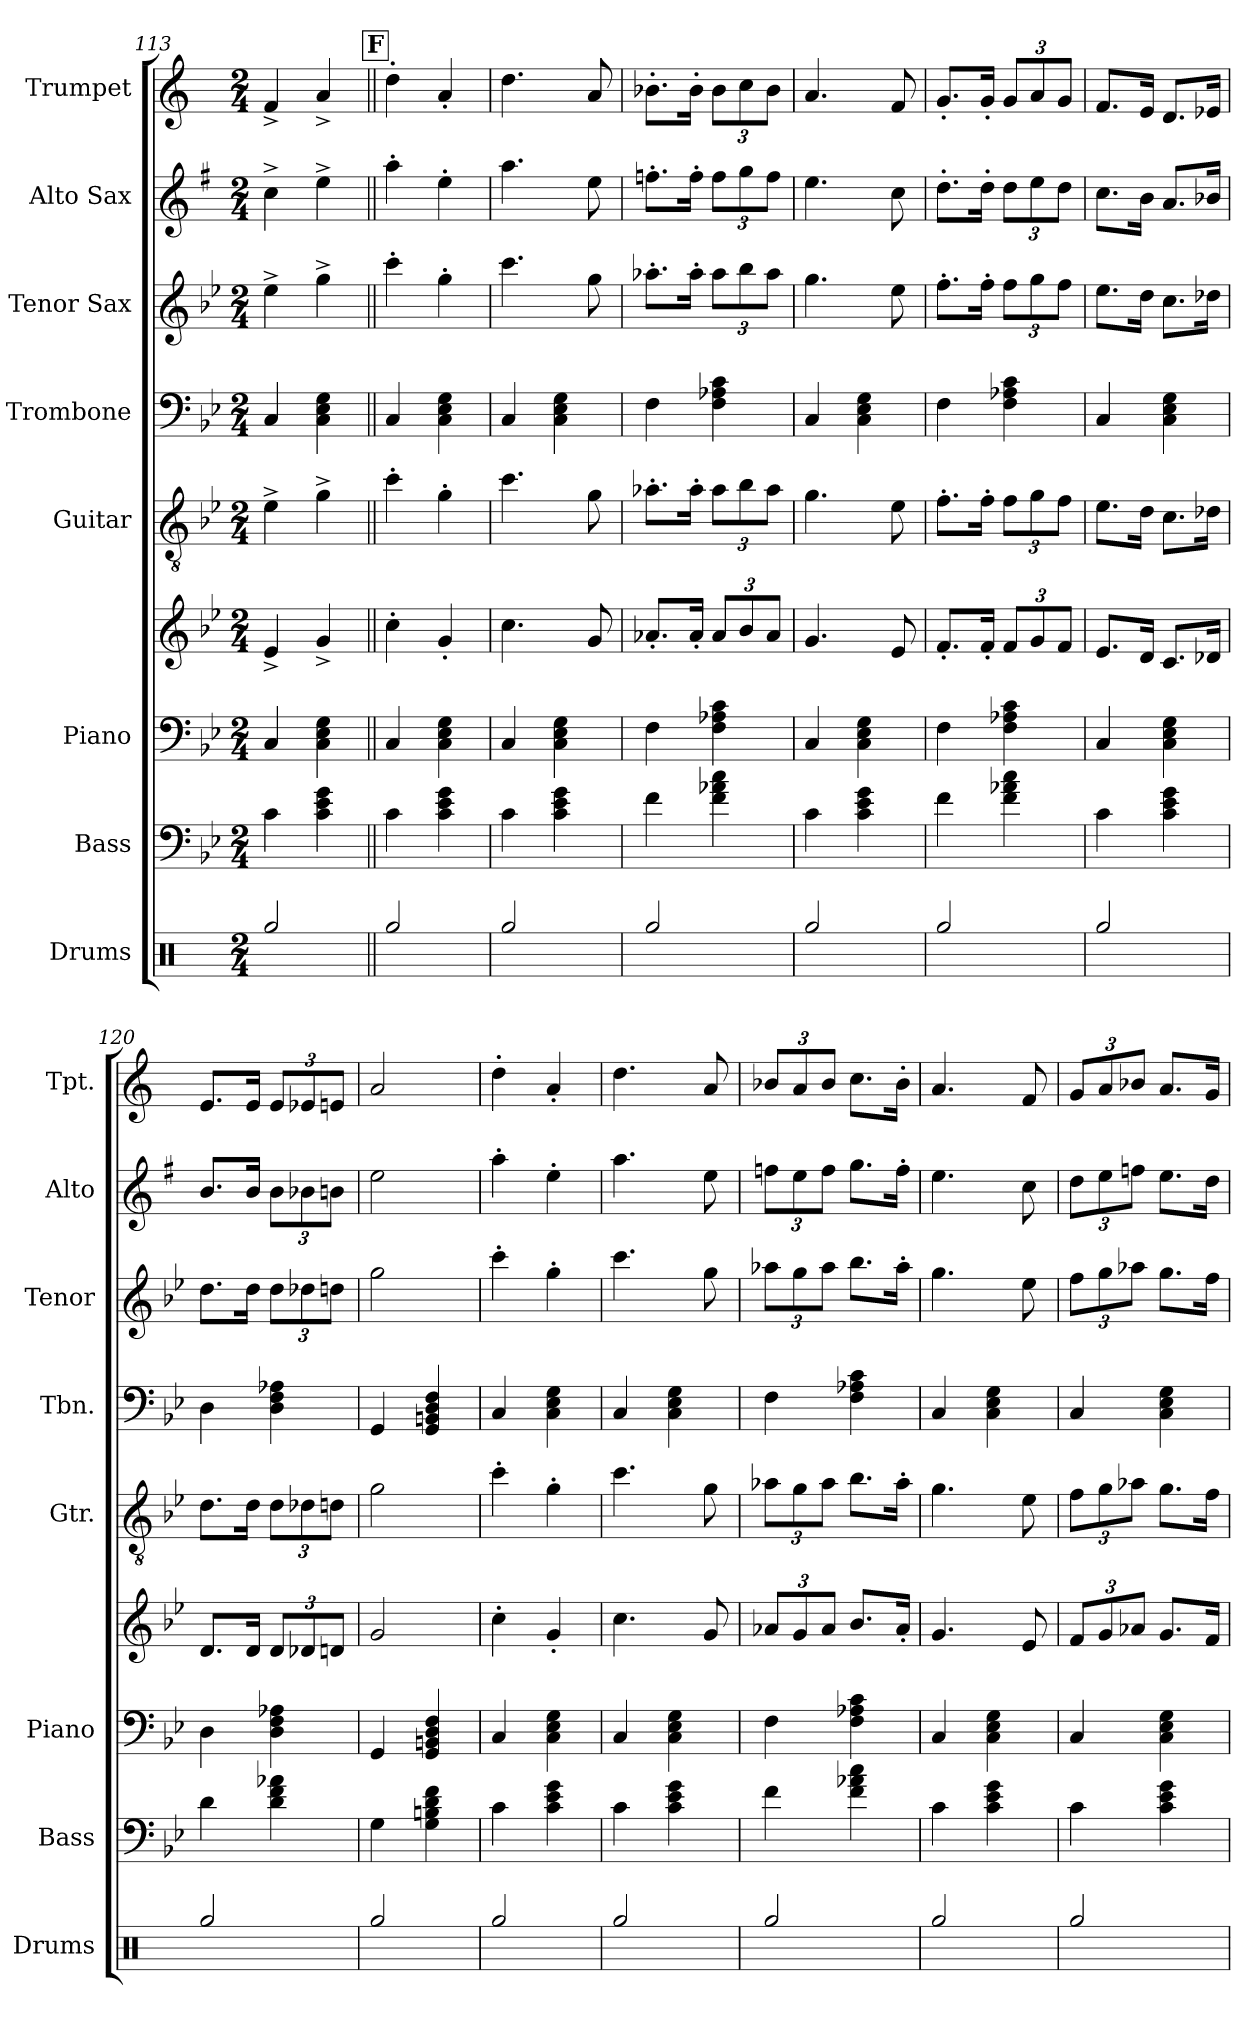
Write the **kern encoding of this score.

**kern	**kern	**kern	**kern	**kern	**kern	**kern	**kern	**kern
*part8	*part7	*part6	*part6	*part5	*part4	*part3	*part2	*part1
*staff9	*staff8	*staff7	*staff6	*staff5	*staff4	*staff3	*staff2	*staff1
*I"Drums	*I"Bass	*I"Piano	*	*I"Guitar	*I"Trombone	*I"Tenor Sax	*I"Alto Sax	*I"Trumpet
*I'Drums	*I'Bass	*I'Piano	*	*I'Gtr.	*I'Tbn.	*I'Tenor	*I'Alto	*I'Tpt.
*clefX	*clefF4	*clefF4	*clefG2	*clefGv2	*clefF4	*clefG2	*clefG2	*clefG2
*	*ITrd7c12	*	*	*	*	*ITrd8c14	*ITrd5c9	*ITrd1c2
*k[]	*k[b-e-]	*k[b-e-]	*k[b-e-]	*k[b-e-]	*k[b-e-]	*k[b-e-]	*k[b-e-]	*k[b-e-]
*M2/4	*M2/4	*M2/4	*M2/4	*M2/4	*M2/4	*M2/4	*M2/4	*M2/4
=113	=113	=113	=113	=113	=113	=113	=113	=113
2Rgg/	4C\	4C/	4e-^/	4e-^\	4C/	4e-^\	4e-^\	4e-^/
.	4C\ 4E-\ 4G\	4C\ 4E-\ 4G\	4g^/	4g^\	4C\ 4E-\ 4G\	4g^\	4g^\	4g^/
!!LO:REH:place=s1:a:fs=14:t=F
=114||	=114||	=114||	=114||	=114||	=114||	=114||	=114||	=114||
2Rgg/	4C\	4C/	4cc'\	4cc'\	4C/	4cc'\	4cc'\	4cc'\
.	4C\ 4E-\ 4G\	4C\ 4E-\ 4G\	4g'/	4g'\	4C\ 4E-\ 4G\	4g'\	4g'\	4g'/
=115	=115	=115	=115	=115	=115	=115	=115	=115
2Rgg/	4C\	4C/	4.cc\	4.cc\	4C/	4.cc\	4.cc\	4.cc\
.	4C\ 4E-\ 4G\	4C\ 4E-\ 4G\	.	.	4C\ 4E-\ 4G\	.	.	.
.	.	.	8g/	8g\	.	8g\	8g\	8g/
=116	=116	=116	=116	=116	=116	=116	=116	=116
2Rgg/	4F\	4F\	8.a-X'/L	8.a-X'\L	4F\	8.a-X'\L	8.a-X'\L	8.a-X'\L
.	.	.	16a-'/Jk	16a-'\Jk	.	16a-'\Jk	16a-'\Jk	16a-'\Jk
*	*	*	*Xbrackettup	*Xbrackettup	*	*Xbrackettup	*Xbrackettup	*Xbrackettup
.	4F\ 4A-X\ 4c\	4F\ 4A-X\ 4c\	12a-/L	12a-\L	4F\ 4A-X\ 4c\	12a-\L	12a-\L	12a-\L
.	.	.	12b-/	12b-\	.	12b-\	12b-\	12b-\
.	.	.	12a-/J	12a-\J	.	12a-\J	12a-\J	12a-\J
=117	=117	=117	=117	=117	=117	=117	=117	=117
2Rgg/	4C\	4C/	4.g/	4.g\	4C/	4.g\	4.g\	4.g/
.	4C\ 4E-\ 4G\	4C\ 4E-\ 4G\	.	.	4C\ 4E-\ 4G\	.	.	.
.	.	.	8e-/	8e-\	.	8e-\	8e-\	8e-/
=118	=118	=118	=118	=118	=118	=118	=118	=118
2Rgg/	4F\	4F\	8.f'/L	8.f'\L	4F\	8.f'\L	8.f'\L	8.f'/L
.	.	.	16f'/Jk	16f'\Jk	.	16f'\Jk	16f'\Jk	16f'/Jk
.	4F\ 4A-X\ 4c\	4F\ 4A-X\ 4c\	12f/L	12f\L	4F\ 4A-X\ 4c\	12f\L	12f\L	12f/L
.	.	.	12g/	12g\	.	12g\	12g\	12g/
.	.	.	12f/J	12f\J	.	12f\J	12f\J	12f/J
!!LO:PB:g=z
=119	=119	=119	=119	=119	=119	=119	=119	=119
2Rgg/	4C\	4C/	8.e-/L	8.e-\L	4C/	8.e-\L	8.e-\L	8.e-/L
.	.	.	16d/Jk	16d\Jk	.	16d\Jk	16d\Jk	16d/Jk
.	4C\ 4E-\ 4G\	4C\ 4E-\ 4G\	8.c/L	8.c\L	4C\ 4E-\ 4G\	8.c\L	8.c/L	8.c/L
.	.	.	16d-X/Jk	16d-X\Jk	.	16d-X\Jk	16d-X/Jk	16d-X/Jk
=120	=120	=120	=120	=120	=120	=120	=120	=120
2Rgg/	4D\	4D\	8.d/L	8.d\L	4D\	8.d\L	8.d/L	8.d/L
.	.	.	16d/Jk	16d\Jk	.	16d\Jk	16d/Jk	16d/Jk
.	4D\ 4F\ 4A-X\	4D\ 4F\ 4A-X\	12d/L	12d\L	4D\ 4F\ 4A-X\	12d\L	12d\L	12d/L
.	.	.	12d-X/	12d-X\	.	12d-X\	12d-X\	12d-X/
.	.	.	12dn/J	12dn\J	.	12dn\J	12dn\J	12dn/J
=121	=121	=121	=121	=121	=121	=121	=121	=121
2Rgg/	4GG\	4GG/	2g/	2g\	4GG/	2g\	2g\	2g/
.	4GG\ 4BBn\ 4D\ 4F\	4GG/ 4BBn/ 4D/ 4F/	.	.	4GG/ 4BBn/ 4D/ 4F/	.	.	.
=122	=122	=122	=122	=122	=122	=122	=122	=122
2Rgg/	4C\	4C/	4cc'\	4cc'\	4C/	4cc'\	4cc'\	4cc'\
.	4C\ 4E-\ 4G\	4C\ 4E-\ 4G\	4g'/	4g'\	4C\ 4E-\ 4G\	4g'\	4g'\	4g'/
=123	=123	=123	=123	=123	=123	=123	=123	=123
2Rgg/	4C\	4C/	4.cc\	4.cc\	4C/	4.cc\	4.cc\	4.cc\
.	4C\ 4E-\ 4G\	4C\ 4E-\ 4G\	.	.	4C\ 4E-\ 4G\	.	.	.
.	.	.	8g/	8g\	.	8g\	8g\	8g/
=124	=124	=124	=124	=124	=124	=124	=124	=124
2Rgg/	4F\	4F\	12a-X/L	12a-X\L	4F\	12a-X\L	12a-X\L	12a-X/L
.	.	.	12g/	12g\	.	12g\	12g\	12g/
.	.	.	12a-/J	12a-\J	.	12a-\J	12a-\J	12a-/J
.	4F\ 4A-X\ 4c\	4F\ 4A-X\ 4c\	8.b-/L	8.b-\L	4F\ 4A-X\ 4c\	8.b-\L	8.b-\L	8.b-\L
.	.	.	16a-'/Jk	16a-'\Jk	.	16a-'\Jk	16a-'\Jk	16a-'\Jk
=125	=125	=125	=125	=125	=125	=125	=125	=125
2Rgg/	4C\	4C/	4.g/	4.g\	4C/	4.g\	4.g\	4.g/
.	4C\ 4E-\ 4G\	4C\ 4E-\ 4G\	.	.	4C\ 4E-\ 4G\	.	.	.
.	.	.	8e-/	8e-\	.	8e-\	8e-\	8e-/
!!LO:PB:g=z
=126	=126	=126	=126	=126	=126	=126	=126	=126
2Rgg/	4C\	4C/	12f/L	12f\L	4C/	12f\L	12f\L	12f/L
.	.	.	12g/	12g\	.	12g\	12g\	12g/
.	.	.	12a-X/J	12a-X\J	.	12a-X\J	12a-X\J	12a-X/J
.	4C\ 4E-\ 4G\	4C\ 4E-\ 4G\	8.g/L	8.g\L	4C\ 4E-\ 4G\	8.g\L	8.g\L	8.g/L
.	.	.	16f/Jk	16f\Jk	.	16f\Jk	16f\Jk	16f/Jk
=	=	=	=	=	=	=	=	=
*-	*-	*-	*-	*-	*-	*-	*-	*-
